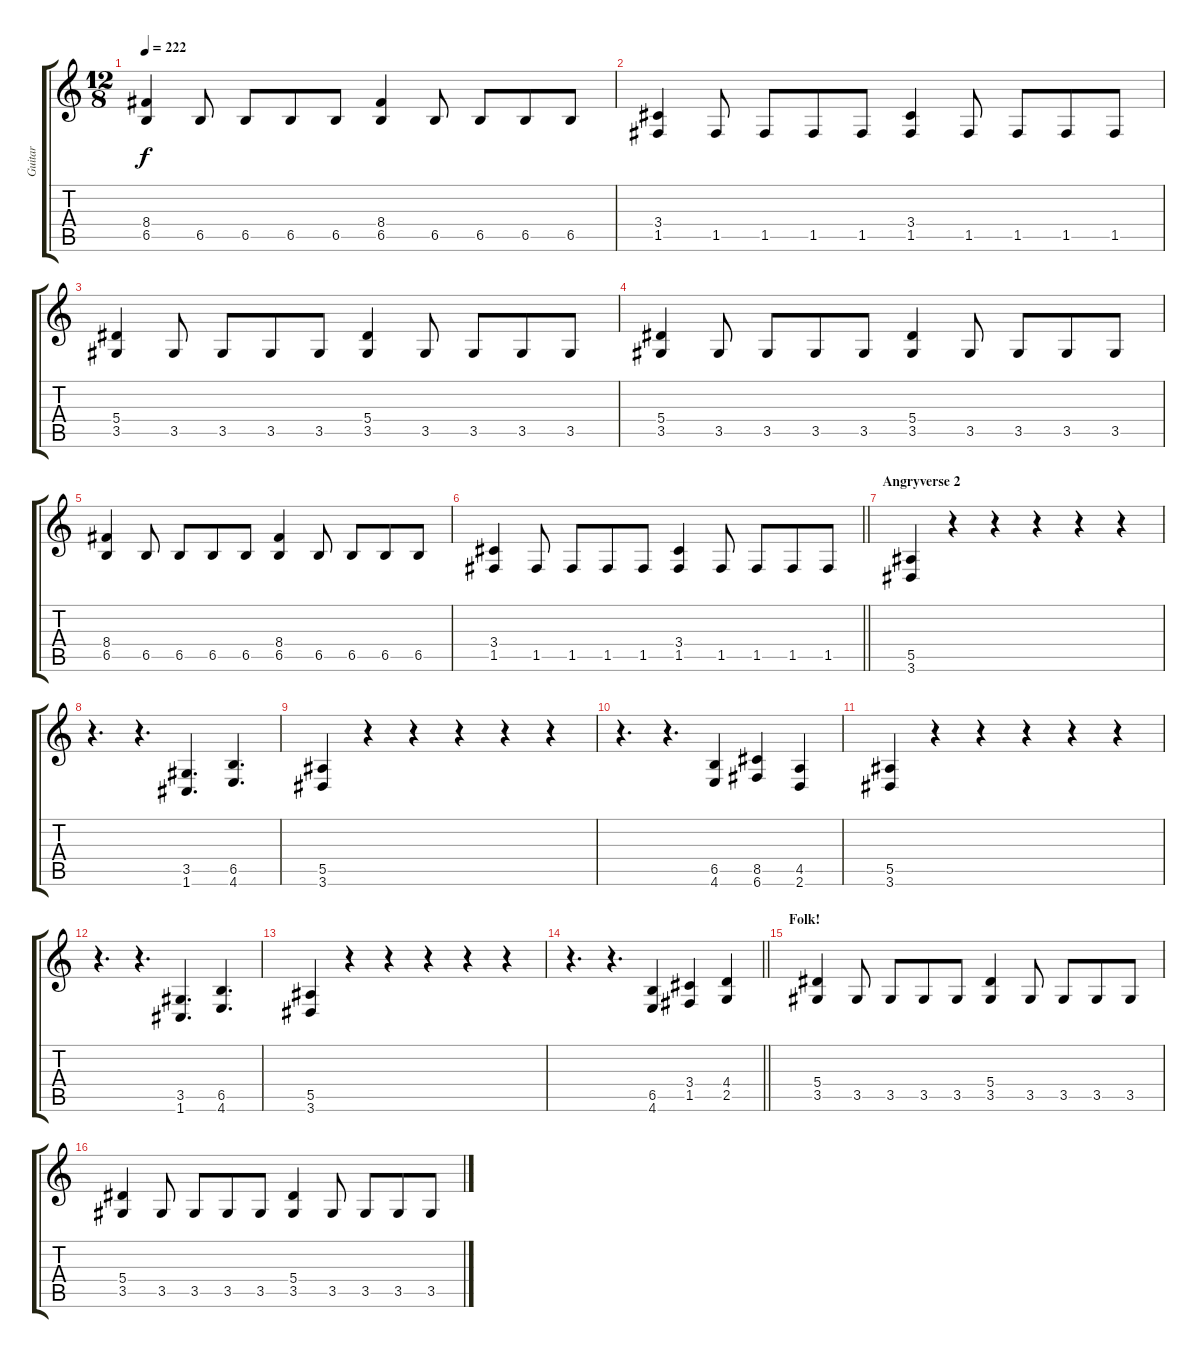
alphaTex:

\track ("Guitar" "Guitar") {instrument distortionguitar}
\staff {score tabs}
\tuning (C4 G3 Eb3 Bb2 F2 C2) {hide}
\ts (12 8)
\tempo 222
\clef g2
\ks c
(8.4 6.5).4{dy f} 6.5.8 6.5.8 6.5.8 6.5.8 (8.4 6.5).4 6.5.8 6.5.8 6.5.8 6.5.8 |
(3.4 1.5).4 1.5.8 1.5.8 1.5.8 1.5.8 (3.4 1.5).4 1.5.8 1.5.8 1.5.8 1.5.8 |
(5.4 3.5).4 3.5.8 3.5.8 3.5.8 3.5.8 (5.4 3.5).4 3.5.8 3.5.8 3.5.8 3.5.8 |
(5.4 3.5).4 3.5.8 3.5.8 3.5.8 3.5.8 (5.4 3.5).4 3.5.8 3.5.8 3.5.8 3.5.8 |
(8.4 6.5).4 6.5.8 6.5.8 6.5.8 6.5.8 (8.4 6.5).4 6.5.8 6.5.8 6.5.8 6.5.8 |
\barLineRight lightlight
(3.4 1.5).4 1.5.8 1.5.8 1.5.8 1.5.8 (3.4 1.5).4 1.5.8 1.5.8 1.5.8 1.5.8 |
\section ("" "Angryverse 2")
(5.5 3.6).4 r.4 r.4 r.4 r.4 r.4 |
r.4{d} r.4{d} (3.5 1.6).4{d} (6.5 4.6).4{d} |
(5.5 3.6).4 r.4 r.4 r.4 r.4 r.4 |
r.4{d} r.4{d} (6.5 4.6).4 (8.5 6.6).4 (4.5 2.6).4 |
(5.5 3.6).4 r.4 r.4 r.4 r.4 r.4 |
r.4{d} r.4{d} (3.5 1.6).4{d} (6.5 4.6).4{d} |
(5.5 3.6).4 r.4 r.4 r.4 r.4 r.4 |
\barLineRight lightlight
r.4{d} r.4{d} (6.5 4.6).4 (3.4 1.5).4 (4.4 2.5).4 |
\section ("" "Folk!")
(5.4 3.5).4 3.5.8 3.5.8 3.5.8 3.5.8 (5.4 3.5).4 3.5.8 3.5.8 3.5.8 3.5.8 |
(5.4 3.5).4 3.5.8 3.5.8 3.5.8 3.5.8 (5.4 3.5).4 3.5.8 3.5.8 3.5.8 3.5.8
